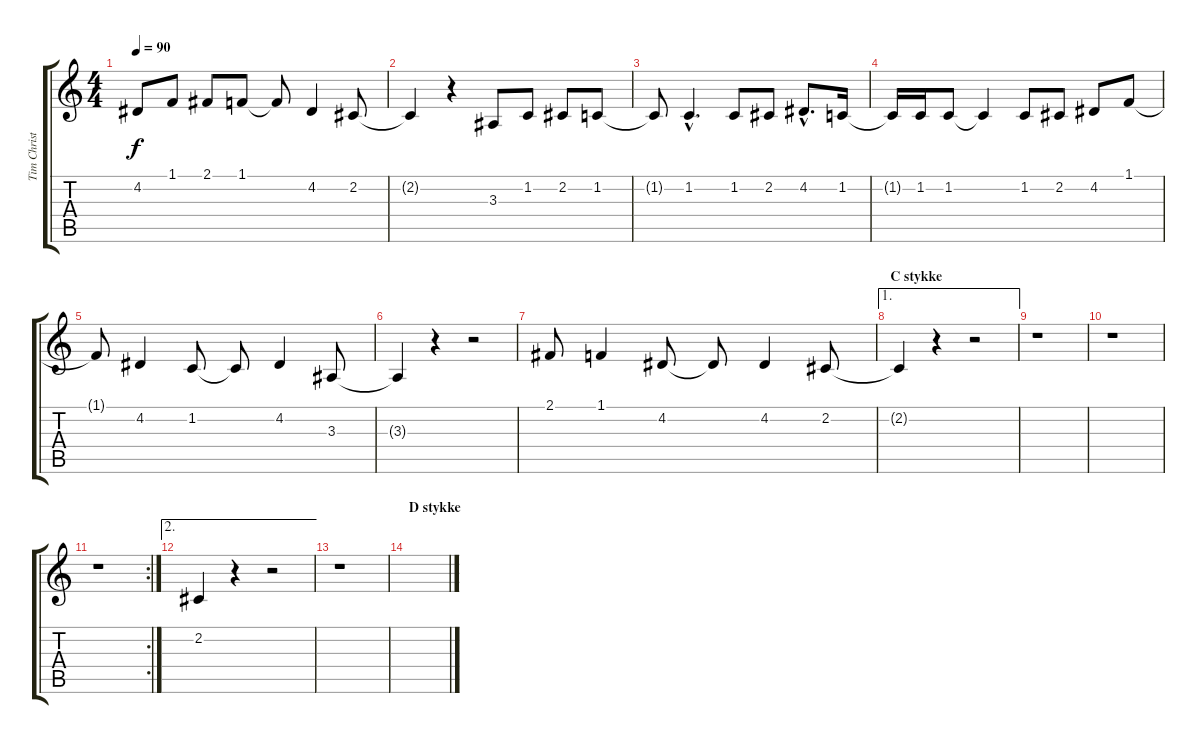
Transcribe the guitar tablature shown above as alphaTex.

\track ("Tim Christensen (Vocal Backup)" "Tim Christ") {instrument violin}
\staff {score tabs}
\tuning (E4 B3 G3 D3 A2 E2) {hide}
\ts (4 4)
\tempo 90
\clef g2
\ks c
4.2.8{dy f} 1.1.8 2.1.8 1.1.8 1.1{t}.8 4.2.4 2.2.8 |
2.2{t}.4 r.4 3.3.8 1.2.8 2.2.8 1.2.8 |
1.2{t}.8 1.2{hac}.4{d} 1.2.8 2.2.8 4.2{hac}.8{d} 1.2.16 |
1.2{t}.16 1.2.16 1.2.8 1.2{t}.4 1.2.8 2.2.8 4.2.8 1.1.8 |
1.1{t}.8 4.2.4 1.2.8 1.2{t}.8 4.2.4 3.3.8 |
3.3{t}.4 r.4 r.2 |
2.1.8 1.1.4 4.2.8 4.2{t}.8 4.2.4 2.2.8 |
\ae 1
\section ("" "C stykke")
2.2{t}.4 r.4 r.2 |
r.1 |
r.1 |
\rc 2
r.1 |
\ae 2
2.2.4 r.4 r.2 |
r.1 |
\section ("" "D stykke")
